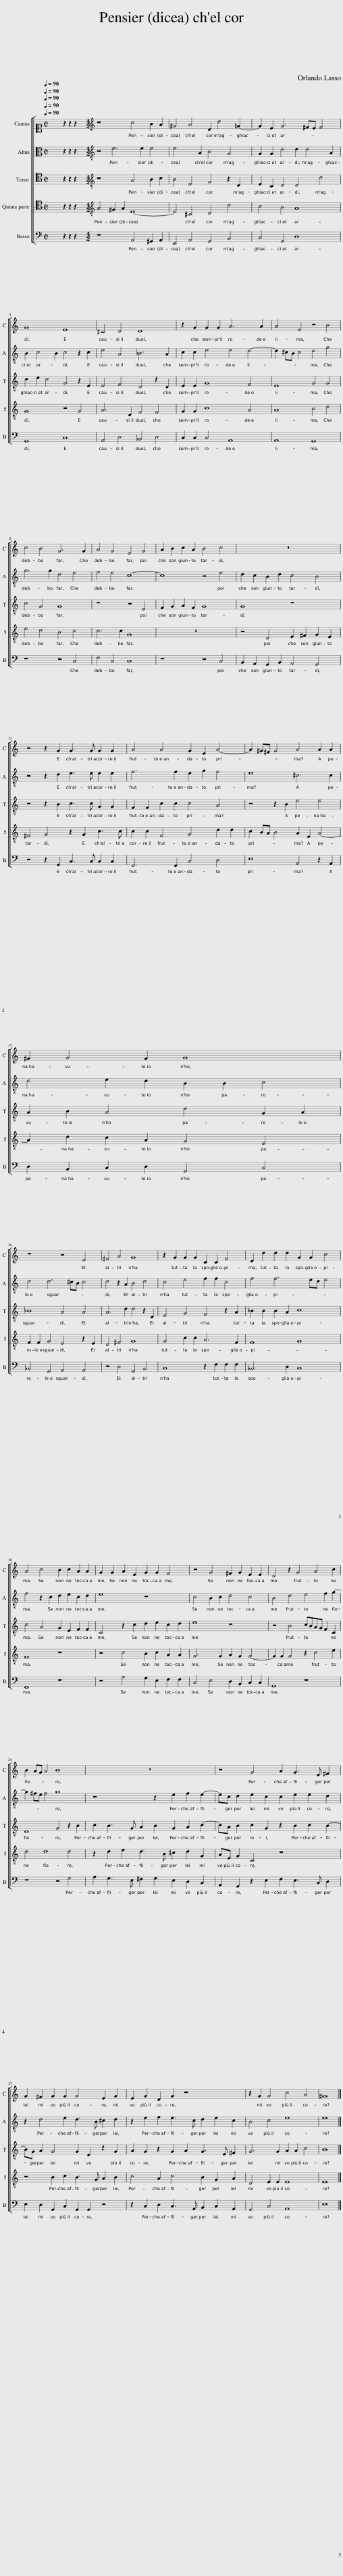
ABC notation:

X:1
%%score [ 1 2 [ 3 4 ] 5 ]
L:1/8
Q:1/4=90
M:2/2
I:linebreak $
K:C
V:1 alto1
V:2 alto
V:3 tenor
V:4 tenor
V:5 bass
V:1
 x8 | z2 z2 z2 x2 |[M:4/2][K:treble] z8 c4 B2 A2 | ^G4 A4 D2 d4 =G2- | G2 E2 G6 ^FE F4 |$ %5
 G8 E8 | ^C4 D4 D8 | z2 G2 G2 G2 A6 A2 | A4 E4 z4 B4 |$ c4 B4 G6 G2 | %10
 A4 G4 E4 G4 | A2 B2 c2 A2 B4 c4 | z16 |$ z4 z2 G2 G3 G G2 G2 | A4 A4 G2 E2 A4- | %15
 A2 ^G^F G4 A4 A2 A2 |$ ^F2 G4 F2 G8 |$ z8 z4 E4 | ^F4 A4 G8 | z2 G2 G2 G2 C2 C2 F4 | %20
 D2 d2 d2 d2 G2 G2 c4 |$ A4 c4 B2 c2 A2 A2 | G2 G2 A2 E2 G2 G2 F4 | z4 G4 ^F2 G2 E2 E2 | D4 z2 G4 A4 c2 |$ %25
 B2 AG A4 B8 | z16 | z4 G4 A2 G3 E ^F2 |$ G2 ^F2 G2 G2 G4 E2 G2 | E2 G2 D2 G2 z8 | %30
 z2 G2 G4 c4 A4 | ^G16 |] %32
V:2
 x8 | z2 z2 z2 x2 |[M:4/2][K:treble-8] z4 e6 e2 e4 | e6 A2 B4 G4 | G2 G2 d4 d2 d4 A2 |$ %5
 B2 c4 B2 c4 z2 c2 | e4 A4 _B6 A2 | c2 c2 e4 e4 d4- | d2 ^cB c4 d4 g4 |$ g6 g2 d4 e4 | %10
 f4 e4 c8- | c8 z4 e4 | d2 c2 B2 d2 c4 B4 |$ z4 z2 d2 e3 e e2 e2 | f6 f2 e2 g2 f4 | %15
 e8 ^c6 c2 |$ d4 e2 d2 B2 B2 c4 |$ d4 d6 ^cB c4 | d4 z2 A2 B4 d4 | c4 e4 f2 f2 c4 | %20
 f4 f6 ed e4 |$ f4 z2 c2 d2 e2 c2 d2 | e8 z8 | c4 B2 c2 d4 c4 | B4 d4 e4 f2 g2- |$ %25
 g2 ^fe f4 g8 | z8 z2 e2 f2 e2- | ec d2 e2 c2 c2 e2 e2 d2 |$ z2 d4 e2 d3 B ^c2 d2 | z2 e2 f2 e3 c d2 e2 c2 | %30
 B4 c4 e8 | e16 |] %32
V:3
 x8 | z2 z2 z2 x2 |[M:4/2][K:treble-8] z8 A4 B2 c2 | B4 E4 G4 z2 D2 | E2 C2 D4 D4 d4 |$ %5
 d2 e2 d4 G4 z2 E2 | E4 F4 D4 z2 D2 | E2 E2 G8 F4 | E8 G4 G4 |$ c4 G4 G8 | %10
 z8 z4 E4 | F2 G2 A2 F2 G8 | G8 z8 |$ z4 z2 B2 c3 c G2 G2 | F2 F2 c2 c2 c4 A4 | %15
 z4 z2 B2 e4 e4 |$ A2 B2 A4 d4 G2 A2 |$ _B8 A4 A4 | A6 d2 d4 z2 D2 | E4 G4 F4 z2 A2 | %20
 _B2 B2 B2 A2 c8 |$ c4 A4 G2 E2 F2 F2 | C4 z2 c2 d2 e2 c2 d2 | e8 z8 | z4 B4 cBAG F2 C2 |$ %25
 D8 G4 z2 B2 | c2 B3 G A2 B2 G2 A2 c2- | cA B2 c2 G2 z2 B2 c2 B2- |$ BG A2 G4 G2 D2 z2 G2 | A2 G2 z2 G2 A2 G3 E ^F2 | %30
 G6 G2 A2 A2 c4 | B16 |] %32
V:4
 x8 | z2 z2 z2 x2 |[M:4/2][K:treble-8] A4 ^G2 A2 E8- | E4 ^C4 D4 d4 | c4 B4 A8 |$ %5
 G8 z4 G4 | A6 D2 F4 F4 | G2 G2 c8 A4 | A8 B4 d4 |$ e4 d4 B4 c4 | %10
 c6 c2 G8 | z16 | z4 D4 E2 ^F2 G2 E2 |$ ^F4 G4 z2 G2 c3 c | c2 c2 F4 G4 d2 d2 | %15
 c2 BA B4 A2 E2 A4- |$ A2 d2 c2 A2 G4 E4 |$ F2 F2 G4 E4 z2 E2 | D4 ^F4 G8 | G4 c2 c2 A6 F2 | %20
 F8 G8 |$ F8 z8 | z4 c4 B2 c2 A2 A2 | G6 G2 A2 G2 G4- | G2 G2 G4 z2 c4 e2 |$ %25
 d4 d8 d4 | z2 d2 e2 d3 B ^c2 d2 G2 | AE G2 C4 z8 |$ z4 B2 c2 B3 G A2 B2 | c4 A2 c4 B2 G2 A2 | %30
 D4 E2 E2 E8 | E16 |] %32
V:5
 x8 | z2 z2 z2 x2 |[M:4/2] z8 A,,4 ^G,,2 A,,2 | E,,4 A,,4 G,,4 B,,4 | C,4 G,,4 D,8 |$ %5
 G,,8 C,8 | A,,4 D,4 _B,,4 D,4 | C,2 C,2 C,4 A,,8 | A,,8 G,,8 |$ z8 z4 C,4 | %10
 F,4 C,4 C,8 | z8 z4 C,4 | B,,2 A,,2 G,,2 B,,2 A,,4 G,,4 |$ z4 z2 G,,2 C,3 C, C,2 C,2 | F,,6 F,,2 C,4 D,4 | %15
 E,8 A,,4 z2 A,,2 |$ D,2 B,,2 C,2 D,2 G,,4 C,4 |$ _B,,4 G,,4 A,,4 A,,4 | z4 D,4 G,,4 B,,4 | C,8 z2 F,2 F,2 F,2 | %20
 _B,,6 D,2 C,8 |$ F,,8 z8 | z4 A,4 G,2 E,2 F,2 F,2 | C,4 E,4 D,2 B,,2 C,2 C,2 | G,,8 z8 |$ %25
 z8 z4 G,4 | A,2 G,3 E, ^F,2 G,2 E,2 D,2 C,2 | A,,2 G,,2 z2 E,2 F,2 E,3 C, D,2 |$ E,2 D,2 G,,2 C,2 G,,2 G,,2 z4 | z2 C,2 D,2 C,3 A,, B,,2 C,2 A,,2 | %30
 G,,4 C,4 A,,8 | E,16 |] %32
